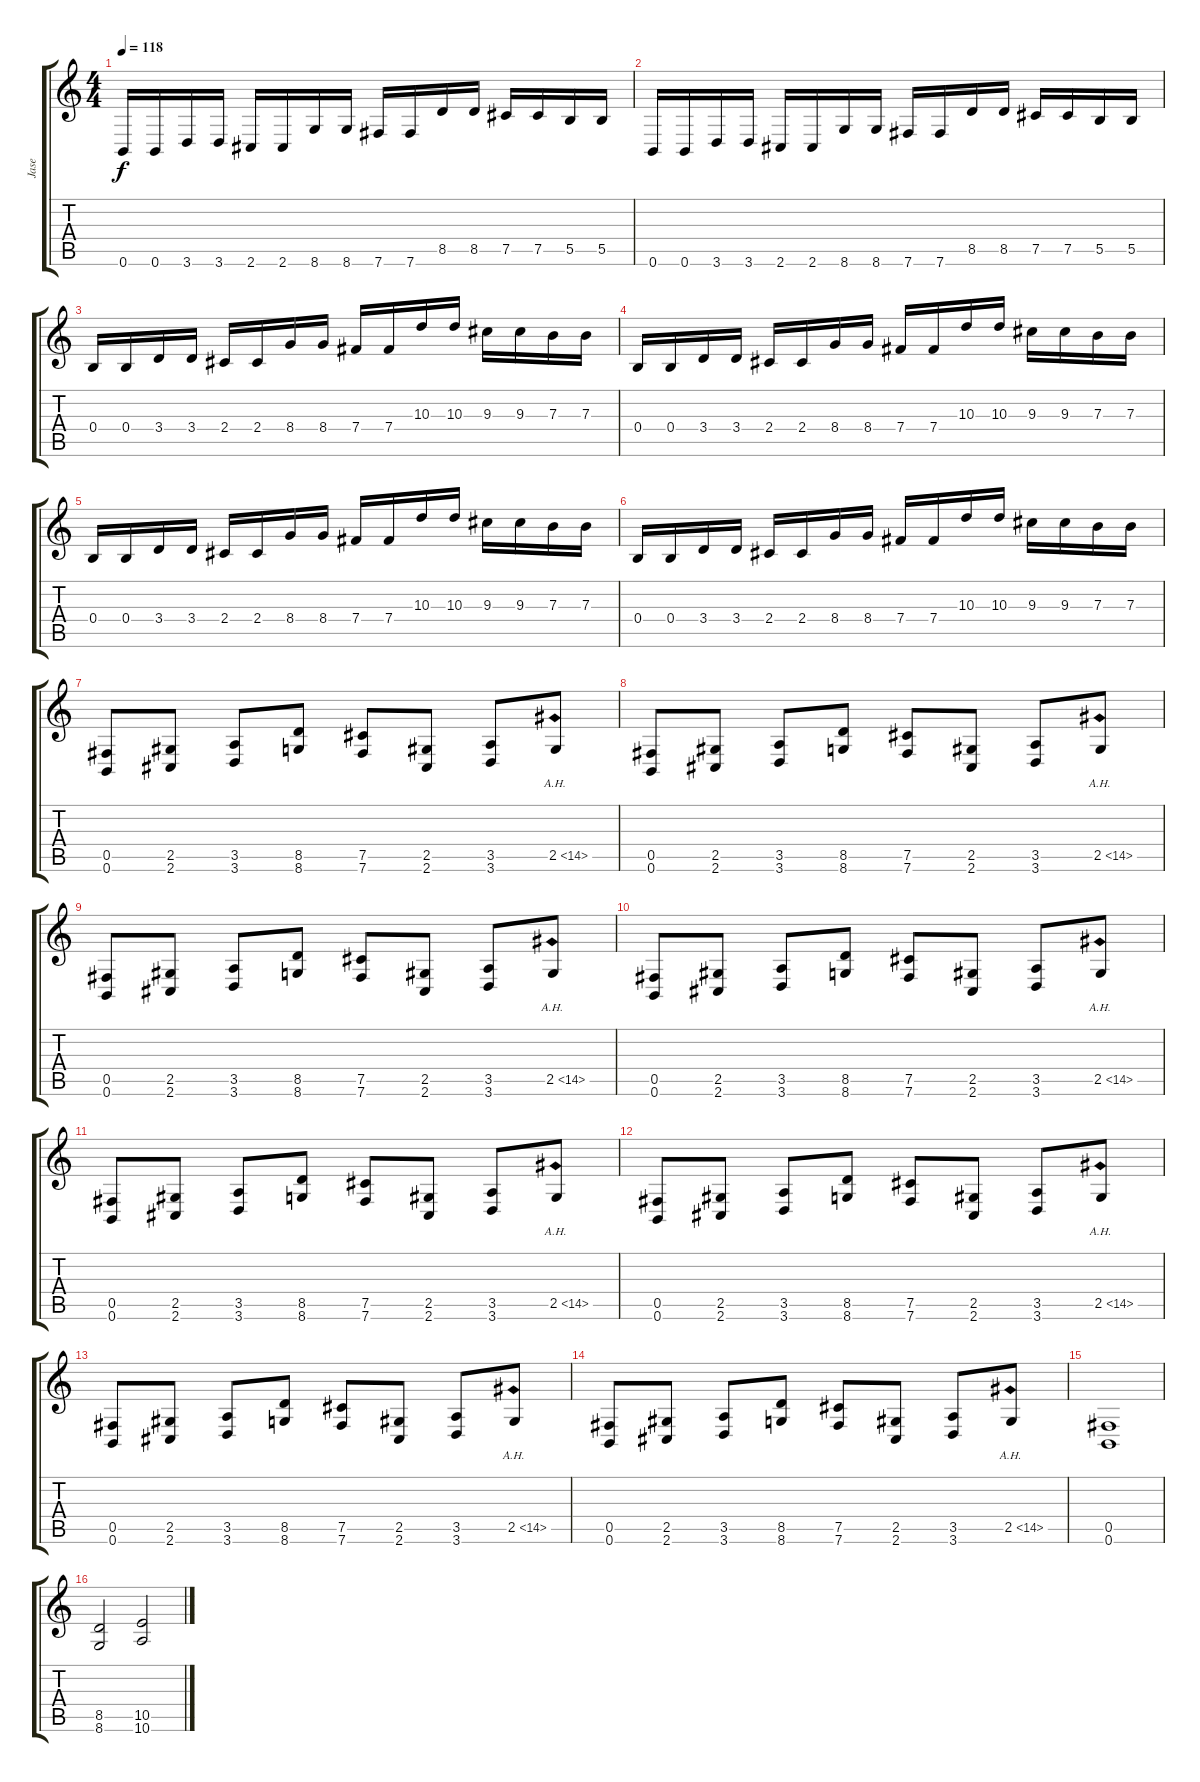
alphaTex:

\track ("Jase" "Jase") {instrument distortionguitar}
\staff {score tabs}
\tuning (Db4 Ab3 E3 B2 Gb2 B1) {hide}
\ts (4 4)
\tempo 118
\clef g2
\ks c
0.6.16{dy f} 0.6.16 3.6.16 3.6.16 2.6.16 2.6.16 8.6.16 8.6.16 7.6.16 7.6.16 8.5.16 8.5.16 7.5.16 7.5.16 5.5.16 5.5.16 |
0.6.16 0.6.16 3.6.16 3.6.16 2.6.16 2.6.16 8.6.16 8.6.16 7.6.16 7.6.16 8.5.16 8.5.16 7.5.16 7.5.16 5.5.16 5.5.16 |
0.4.16 0.4.16 3.4.16 3.4.16 2.4.16 2.4.16 8.4.16 8.4.16 7.4.16 7.4.16 10.3.16 10.3.16 9.3.16 9.3.16 7.3.16 7.3.16 |
0.4.16 0.4.16 3.4.16 3.4.16 2.4.16 2.4.16 8.4.16 8.4.16 7.4.16 7.4.16 10.3.16 10.3.16 9.3.16 9.3.16 7.3.16 7.3.16 |
0.4.16 0.4.16 3.4.16 3.4.16 2.4.16 2.4.16 8.4.16 8.4.16 7.4.16 7.4.16 10.3.16 10.3.16 9.3.16 9.3.16 7.3.16 7.3.16 |
0.4.16 0.4.16 3.4.16 3.4.16 2.4.16 2.4.16 8.4.16 8.4.16 7.4.16 7.4.16 10.3.16 10.3.16 9.3.16 9.3.16 7.3.16 7.3.16 |
(0.5 0.6).8 (2.5 2.6).8 (3.5 3.6).8 (8.5 8.6).8 (7.5 7.6).8 (2.5 2.6).8 (3.5 3.6).8 2.5{ah 12}.8 |
(0.5 0.6).8 (2.5 2.6).8 (3.5 3.6).8 (8.5 8.6).8 (7.5 7.6).8 (2.5 2.6).8 (3.5 3.6).8 2.5{ah 12}.8 |
(0.5 0.6).8 (2.5 2.6).8 (3.5 3.6).8 (8.5 8.6).8 (7.5 7.6).8 (2.5 2.6).8 (3.5 3.6).8 2.5{ah 12}.8 |
(0.5 0.6).8 (2.5 2.6).8 (3.5 3.6).8 (8.5 8.6).8 (7.5 7.6).8 (2.5 2.6).8 (3.5 3.6).8 2.5{ah 12}.8 |
(0.5 0.6).8 (2.5 2.6).8 (3.5 3.6).8 (8.5 8.6).8 (7.5 7.6).8 (2.5 2.6).8 (3.5 3.6).8 2.5{ah 12}.8 |
(0.5 0.6).8 (2.5 2.6).8 (3.5 3.6).8 (8.5 8.6).8 (7.5 7.6).8 (2.5 2.6).8 (3.5 3.6).8 2.5{ah 12}.8 |
(0.5 0.6).8 (2.5 2.6).8 (3.5 3.6).8 (8.5 8.6).8 (7.5 7.6).8 (2.5 2.6).8 (3.5 3.6).8 2.5{ah 12}.8 |
(0.5 0.6).8 (2.5 2.6).8 (3.5 3.6).8 (8.5 8.6).8 (7.5 7.6).8 (2.5 2.6).8 (3.5 3.6).8 2.5{ah 12}.8 |
(0.5 0.6).1 |
(8.5 8.6).2 (10.5 10.6).2
